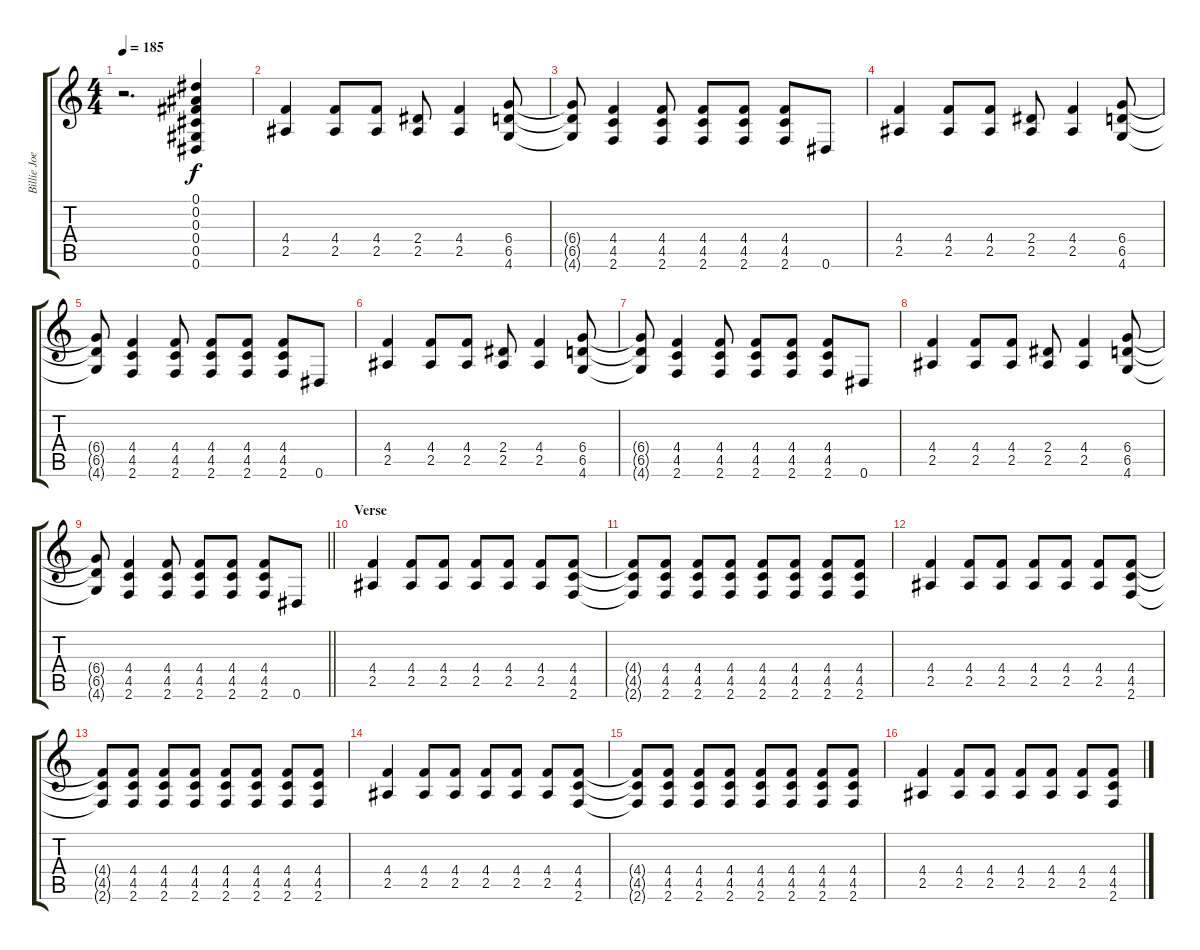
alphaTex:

\track ("Billie Joe" "Billie Joe") {instrument distortionguitar}
\staff {score tabs}
\tuning (Eb4 Bb3 Gb3 Db3 Ab2 Eb2) {hide}
\ts (4 4)
\tempo 185
\clef g2
\ks c
r.2{d dy f instrument distortionguitar} (0.1 0.2 0.3 0.4 0.5 0.6).4 |
(4.4 2.5).4 (4.4 2.5).8 (4.4 2.5).8 (2.4 2.5).8 (4.4 2.5).4 (6.4 6.5 4.6).8 |
(6.4{t} 6.5{t} 4.6{t}).8 (4.4 4.5 2.6).4 (4.4 4.5 2.6).8 (4.4 4.5 2.6).8 (4.4 4.5 2.6).8 (4.4 4.5 2.6).8 0.6.8 |
(4.4 2.5).4 (4.4 2.5).8 (4.4 2.5).8 (2.4 2.5).8 (4.4 2.5).4 (6.4 6.5 4.6).8 |
(6.4{t} 6.5{t} 4.6{t}).8 (4.4 4.5 2.6).4 (4.4 4.5 2.6).8 (4.4 4.5 2.6).8 (4.4 4.5 2.6).8 (4.4 4.5 2.6).8 0.6.8 |
(4.4 2.5).4 (4.4 2.5).8 (4.4 2.5).8 (2.4 2.5).8 (4.4 2.5).4 (6.4 6.5 4.6).8 |
(6.4{t} 6.5{t} 4.6{t}).8 (4.4 4.5 2.6).4 (4.4 4.5 2.6).8 (4.4 4.5 2.6).8 (4.4 4.5 2.6).8 (4.4 4.5 2.6).8 0.6.8 |
(4.4 2.5).4 (4.4 2.5).8 (4.4 2.5).8 (2.4 2.5).8 (4.4 2.5).4 (6.4 6.5 4.6).8 |
\barLineRight lightlight
(6.4{t} 6.5{t} 4.6{t}).8 (4.4 4.5 2.6).4 (4.4 4.5 2.6).8 (4.4 4.5 2.6).8 (4.4 4.5 2.6).8 (4.4 4.5 2.6).8 0.6.8 |
\section ("" "Verse")
(4.4 2.5).4 (4.4 2.5).8 (4.4 2.5).8 (4.4 2.5).8 (4.4 2.5).8 (4.4 2.5).8 (4.4 4.5 2.6).8 |
(4.4{t} 4.5{t} 2.6{t}).8 (4.4 4.5 2.6).8 (4.4 4.5 2.6).8 (4.4 4.5 2.6).8 (4.4 4.5 2.6).8 (4.4 4.5 2.6).8 (4.4 4.5 2.6).8 (4.4 4.5 2.6).8 |
(4.4 2.5).4 (4.4 2.5).8 (4.4 2.5).8 (4.4 2.5).8 (4.4 2.5).8 (4.4 2.5).8 (4.4 4.5 2.6).8 |
(4.4{t} 4.5{t} 2.6{t}).8 (4.4 4.5 2.6).8 (4.4 4.5 2.6).8 (4.4 4.5 2.6).8 (4.4 4.5 2.6).8 (4.4 4.5 2.6).8 (4.4 4.5 2.6).8 (4.4 4.5 2.6).8 |
(4.4 2.5).4 (4.4 2.5).8 (4.4 2.5).8 (4.4 2.5).8 (4.4 2.5).8 (4.4 2.5).8 (4.4 4.5 2.6).8 |
(4.4{t} 4.5{t} 2.6{t}).8 (4.4 4.5 2.6).8 (4.4 4.5 2.6).8 (4.4 4.5 2.6).8 (4.4 4.5 2.6).8 (4.4 4.5 2.6).8 (4.4 4.5 2.6).8 (4.4 4.5 2.6).8 |
(4.4 2.5).4 (4.4 2.5).8 (4.4 2.5).8 (4.4 2.5).8 (4.4 2.5).8 (4.4 2.5).8 (4.4 4.5 2.6).8
